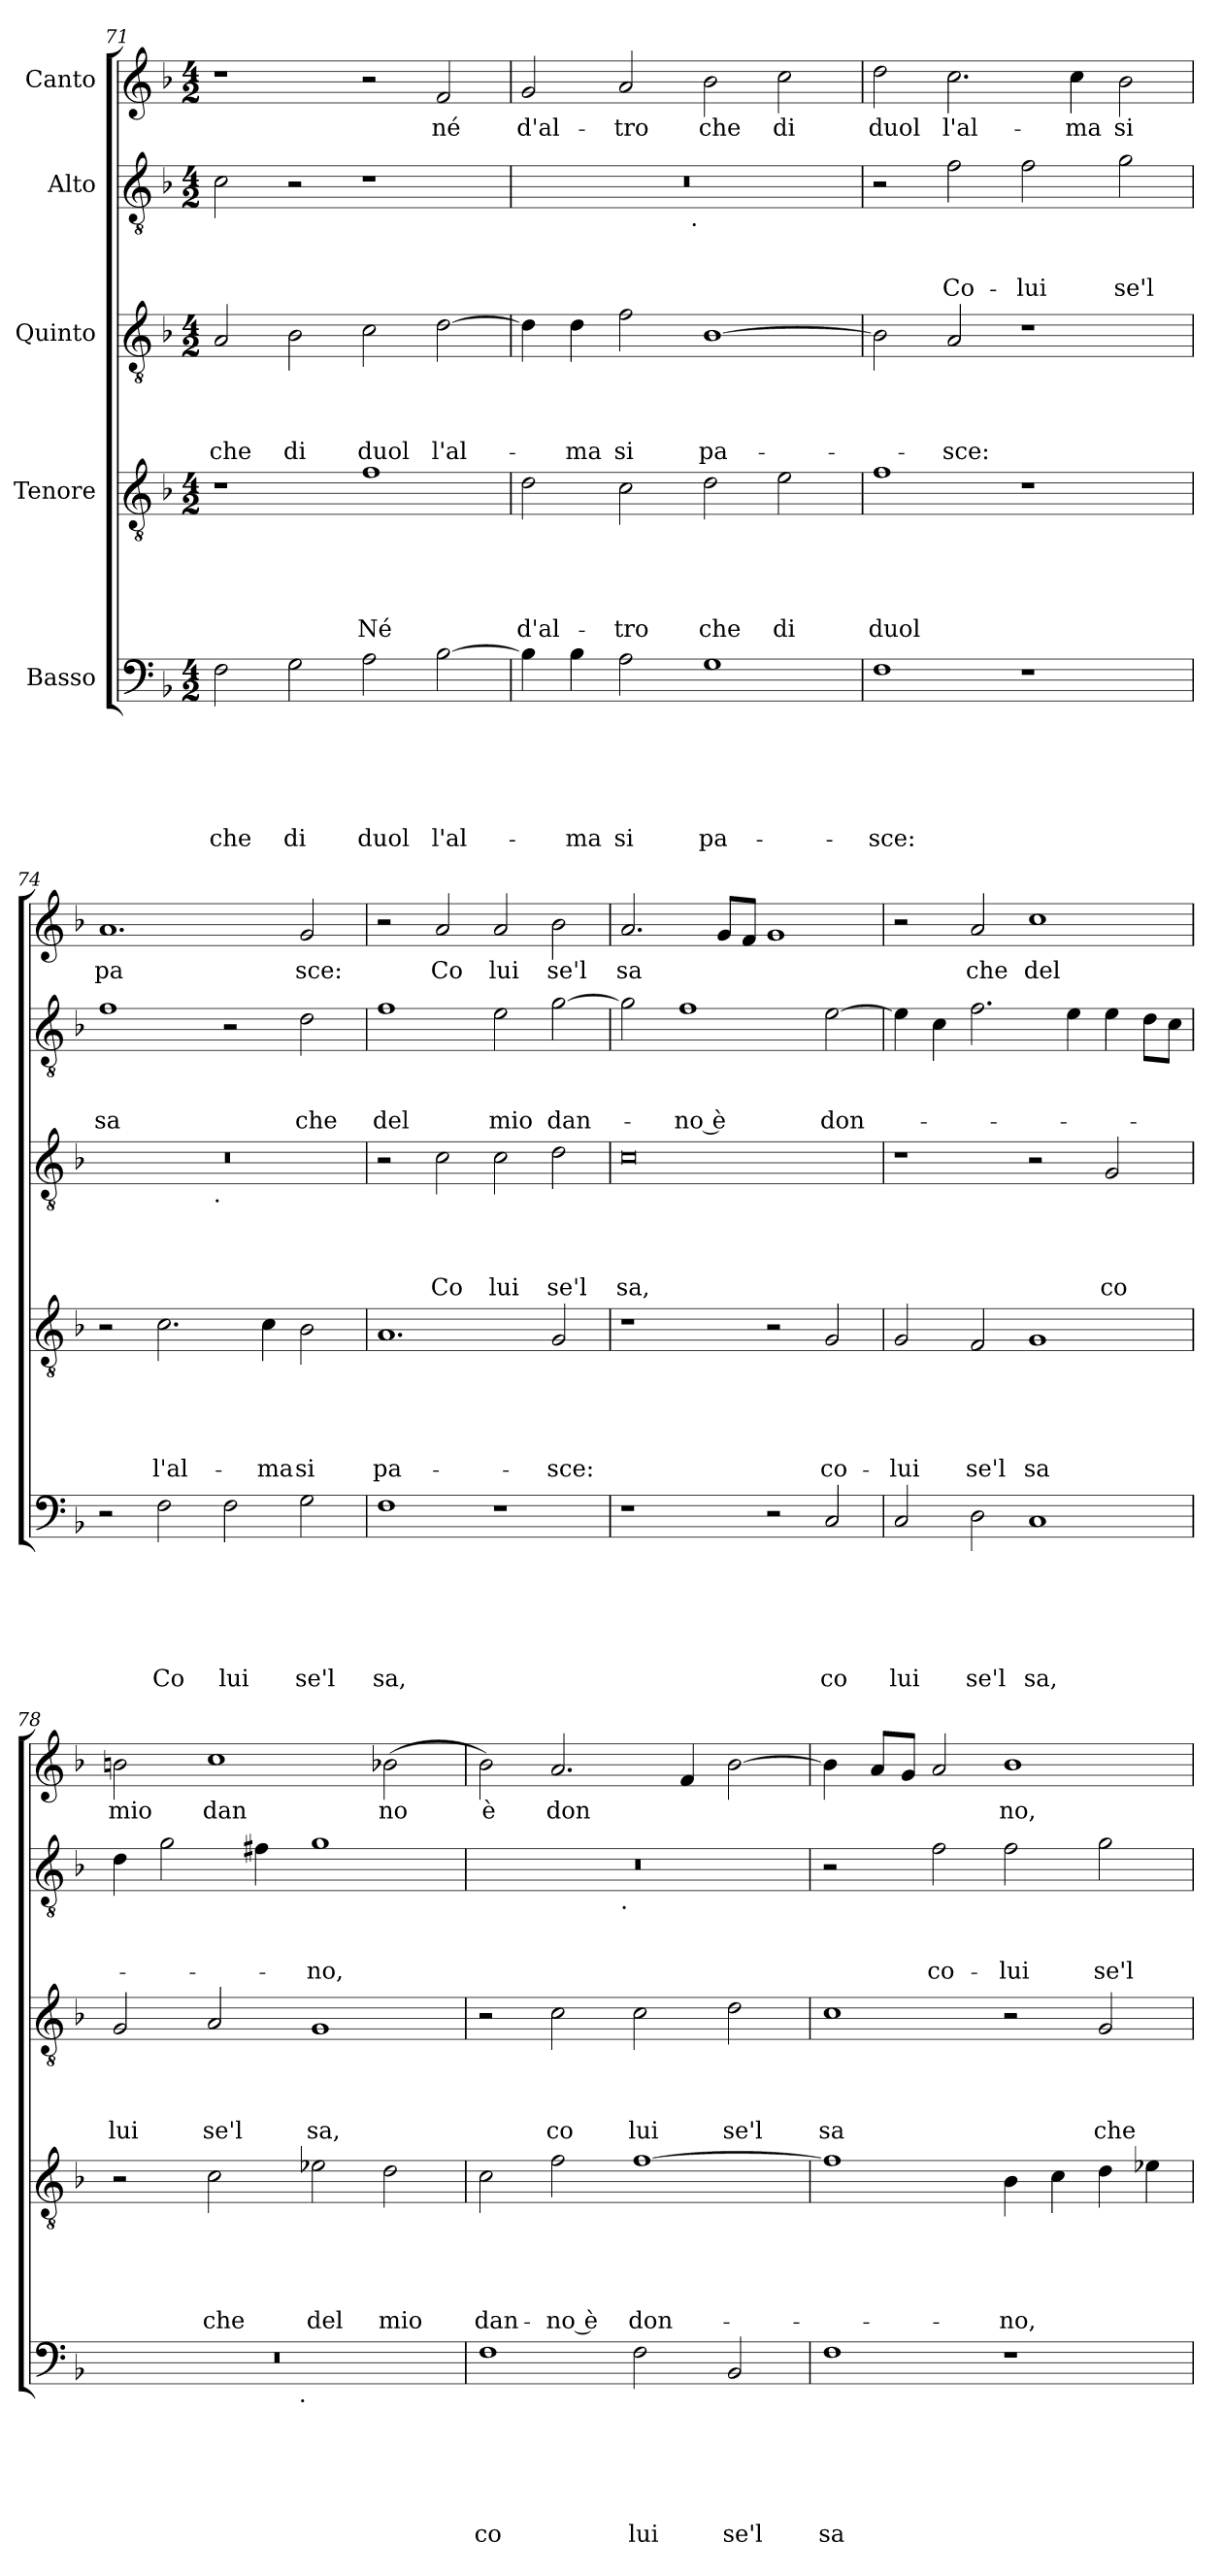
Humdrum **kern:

**kern	**text	**text	**text	**text	**text	**text	**kern	**text	**text	**text	**text	**text	**kern	**text	**text	**text	**text	**kern	**text	**text	**text	**kern	**text
*part5	*part5	*part5	*part5	*part5	*part5	*part5	*part4	*part4	*part4	*part4	*part4	*part4	*part3	*part3	*part3	*part3	*part3	*part2	*part2	*part2	*part2	*part1	*part1
*staff5	*staff5	*staff5	*staff5	*staff5	*staff5	*staff5	*staff4	*staff4	*staff4	*staff4	*staff4	*staff4	*staff3	*staff3	*staff3	*staff3	*staff3	*staff2	*staff2	*staff2	*staff2	*staff1	*staff1
*I"Basso	*	*	*	*	*	*	*I"Tenore	*	*	*	*	*	*I"Quinto	*	*	*	*	*I"Alto	*	*	*	*I"Canto	*
*clefF4	*	*	*	*	*	*	*clefGv2	*	*	*	*	*	*clefGv2	*	*	*	*	*clefGv2	*	*	*	*clefG2	*
*ITrd-3c-5	*	*	*	*	*	*	*ITrd-3c-5	*	*	*	*	*	*ITrd-3c-5	*	*	*	*	*ITrd-3c-5	*	*	*	*	*
*k[b-e-]	*	*	*	*	*	*	*k[b-e-]	*	*	*	*	*	*k[b-e-]	*	*	*	*	*k[b-e-]	*	*	*	*k[b-]	*
*B-:	*	*	*	*	*	*	*B-:	*	*	*	*	*	*B-:	*	*	*	*	*B-:	*	*	*	*F:	*
*M4/2	*	*	*	*	*	*	*M4/2	*	*	*	*	*	*M4/2	*	*	*	*	*M4/2	*	*	*	*M4/2	*
=71	=71	=71	=71	=71	=71	=71	=71	=71	=71	=71	=71	=71	=71	=71	=71	=71	=71	=71	=71	=71	=71	=71	=71
!	!	!	!	!	!	!LO:LY:b	!	!	!	!	!	!	!	!	!	!	!LO:LY:b	!	!	!	!	!	!
2B-\	.	.	.	.	.	che	1r	.	.	.	.	.	2d/	.	.	.	che	2f\	.	.	.	1r	.
!	!	!	!	!	!	!LO:LY:b	!	!	!	!	!	!	!	!	!	!	!LO:LY:b	!	!	!	!	!	!
2c\	.	.	.	.	.	di	.	.	.	.	.	.	2e-\	.	.	.	di	2r	.	.	.	.	.
!	!	!	!	!	!	!LO:LY:b	!	!	!	!	!	!LO:LY:b	!	!	!	!	!LO:LY:b	!	!	!	!	!	!
2d\	.	.	.	.	.	duol	1b-	.	.	.	.	Né	2f\	.	.	.	duol	1r	.	.	.	2r	.
!	!	!	!	!	!	!LO:LY:b	!	!	!	!	!	!	!	!	!	!	!LO:LY:b	!	!	!	!	!	!LO:LY:b
[>2e-\	.	.	.	.	.	l'al-	.	.	.	.	.	.	[>2g\	.	.	.	l'al-	.	.	.	.	2f/	né
=72	=72	=72	=72	=72	=72	=72	=72	=72	=72	=72	=72	=72	=72	=72	=72	=72	=72	=72	=72	=72	=72	=72	=72
!	!	!	!	!	!	!	!	!	!	!	!	!LO:LY:b	!	!	!	!	!	!	!	!	!	!	!LO:LY:b
*	*	*	*	*	*	*	*	*	*	*	*	*	*	*	*	*	*	*^	*	*	*	*	*
4e-\]	.	.	.	.	.	.	2g\	.	.	.	.	d'al-	4g\]	.	.	.	.	0r	2ryy	.	.	.	2g/	d'al-
!	!	!	!	!	!	!LO:LY:b	!	!	!	!	!	!	!	!	!	!	!LO:LY:b	!	!	!	!	!	!	!
4e-\	.	.	.	.	.	-ma	.	.	.	.	.	.	4g\	.	.	.	-ma	.	.	.	.	.	.	.
!	!	!	!	!	!	!LO:LY:b	!	!	!	!	!	!LO:LY:b	!	!	!	!	!LO:LY:b	!	!	!	!	!	!	!LO:LY:b
2d\	.	.	.	.	.	si	2f\	.	.	.	.	-tro	2b-\	.	.	.	si	.	4...ryy	.	.	.	2a/	-tro
!	!	!	!	!	!	!	!	!	!	!	!	!	!	!	!	!	!	!	!LO:TX:b:t=.	!	!	!	!	!
.	.	.	.	.	.	.	.	.	.	.	.	.	.	.	.	.	.	.	1ryy	.	.	.	.	.
!	!	!	!	!	!	!LO:LY:b	!	!	!	!	!	!LO:LY:b	!	!	!	!	!LO:LY:b	!	!	!	!	!	!	!LO:LY:b
1c	.	.	.	.	.	pa-	2g\	.	.	.	.	che	[>1e-	.	.	.	pa-	.	.	.	.	.	2b-\	che
!	!	!	!	!	!	!	!	!	!	!	!	!LO:LY:b	!	!	!	!	!	!	!	!	!	!	!	!LO:LY:b
.	.	.	.	.	.	.	2a\	.	.	.	.	di	.	.	.	.	.	.	.	.	.	.	2cc\	di
.	.	.	.	.	.	.	.	.	.	.	.	.	.	.	.	.	.	.	32ryy	.	.	.	.	.
=73	=73	=73	=73	=73	=73	=73	=73	=73	=73	=73	=73	=73	=73	=73	=73	=73	=73	=73	=73	=73	=73	=73	=73	=73
!	!	!	!	!	!	!LO:LY:b	!	!	!	!	!	!LO:LY:b	!	!	!	!	!	!	!	!	!	!	!	!LO:LY:b
*	*	*	*	*	*	*	*	*	*	*	*	*	*	*	*	*	*	*v	*v	*	*	*	*	*
1B-	.	.	.	.	.	-sce:	1b-	.	.	.	.	duol	2e-\]	.	.	.	.	2r	.	.	.	2dd\	duol
!	!	!	!	!	!	!	!	!	!	!	!	!	!	!	!	!	!LO:LY:b	!	!	!	!LO:LY:b	!	!LO:LY:b
.	.	.	.	.	.	.	.	.	.	.	.	.	2d/	.	.	.	-sce:	2b-\	.	.	Co-	2.cc\	l'al-
!	!	!	!	!	!	!	!	!	!	!	!	!	!	!	!	!	!	!	!	!	!LO:LY:b	!	!
1r	.	.	.	.	.	.	1r	.	.	.	.	.	1r	.	.	.	.	2b-\	.	.	-lui	.	.
!	!	!	!	!	!	!	!	!	!	!	!	!	!	!	!	!	!	!	!	!	!	!	!LO:LY:b
.	.	.	.	.	.	.	.	.	.	.	.	.	.	.	.	.	.	.	.	.	.	4cc\	-ma
!	!	!	!	!	!	!	!	!	!	!	!	!	!	!	!	!	!	!	!	!	!LO:LY:b	!	!LO:LY:b
.	.	.	.	.	.	.	.	.	.	.	.	.	.	.	.	.	.	2cc\	.	.	se'l	2b-\	si
!!LO:LB:g=z
=74	=74	=74	=74	=74	=74	=74	=74	=74	=74	=74	=74	=74	=74	=74	=74	=74	=74	=74	=74	=74	=74	=74	=74
!	!	!	!	!	!	!	!	!	!	!	!	!	!	!	!	!	!	!	!	!	!LO:LY:b	!	!LO:LY:b
*	*	*	*	*	*	*	*	*	*	*	*	*	*^	*	*	*	*	*	*	*	*	*	*
2r	.	.	.	.	.	.	2r	.	.	.	.	.	0r	2ryy	.	.	.	.	1b-	.	.	sa	1.a	pa
!	!	!	!	!	!	!LO:LY:b	!	!	!	!	!	!LO:LY:b	!	!	!	!	!	!	!	!	!	!	!	!
2B-\	.	.	.	.	.	Co	2.f\	.	.	.	.	l'al-	.	4...ryy	.	.	.	.	.	.	.	.	.	.
!	!	!	!	!	!	!	!	!	!	!	!	!	!	!LO:TX:b:t=.	!	!	!	!	!	!	!	!	!	!
.	.	.	.	.	.	.	.	.	.	.	.	.	.	1ryy	.	.	.	.	.	.	.	.	.	.
!	!	!	!	!	!	!LO:LY:b	!	!	!	!	!	!	!	!	!	!	!	!	!	!	!	!	!	!
2B-\	.	.	.	.	.	lui	.	.	.	.	.	.	.	.	.	.	.	.	2r	.	.	.	.	.
!	!	!	!	!	!	!	!	!	!	!	!	!LO:LY:b	!	!	!	!	!	!	!	!	!	!	!	!
.	.	.	.	.	.	.	4f\	.	.	.	.	-ma	.	.	.	.	.	.	.	.	.	.	.	.
!	!	!	!	!	!	!LO:LY:b	!	!	!	!	!	!LO:LY:b	!	!	!	!	!	!	!	!	!	!LO:LY:b	!	!LO:LY:b
2c\	.	.	.	.	.	se'l	2e-\	.	.	.	.	si	.	.	.	.	.	.	2g\	.	.	che	2g/	sce:
.	.	.	.	.	.	.	.	.	.	.	.	.	.	32ryy	.	.	.	.	.	.	.	.	.	.
=75	=75	=75	=75	=75	=75	=75	=75	=75	=75	=75	=75	=75	=75	=75	=75	=75	=75	=75	=75	=75	=75	=75	=75	=75
!	!	!	!	!	!	!LO:LY:b	!	!	!	!	!	!LO:LY:b	!	!	!	!	!	!	!	!	!	!LO:LY:b	!	!
*	*	*	*	*	*	*	*	*	*	*	*	*	*v	*v	*	*	*	*	*	*	*	*	*	*
1B-	.	.	.	.	.	sa,	1.d	.	.	.	.	pa-	2r	.	.	.	.	1b-	.	.	del	2r	.
!	!	!	!	!	!	!	!	!	!	!	!	!	!	!	!	!	!LO:LY:b	!	!	!	!	!	!LO:LY:b
.	.	.	.	.	.	.	.	.	.	.	.	.	2f\	.	.	.	Co	.	.	.	.	2a/	Co
!	!	!	!	!	!	!	!	!	!	!	!	!	!	!	!	!	!LO:LY:b	!	!	!	!LO:LY:b	!	!LO:LY:b
1r	.	.	.	.	.	.	.	.	.	.	.	.	2f\	.	.	.	lui	2a\	.	.	mio	2a/	lui
!	!	!	!	!	!	!	!	!	!	!	!	!LO:LY:b	!	!	!	!	!LO:LY:b	!	!	!	!LO:LY:b	!	!LO:LY:b
.	.	.	.	.	.	.	2c/	.	.	.	.	-sce:	2g\	.	.	.	se'l	[>2cc\	.	.	dan-	2b-\	se'l
=76	=76	=76	=76	=76	=76	=76	=76	=76	=76	=76	=76	=76	=76	=76	=76	=76	=76	=76	=76	=76	=76	=76	=76
!	!	!	!	!	!	!	!	!	!	!	!	!	!	!	!	!	!LO:LY:b	!	!	!	!	!	!LO:LY:b
1r	.	.	.	.	.	.	1r	.	.	.	.	.	0f	.	.	.	sa,	2cc\]	.	.	.	2.a/	sa
!	!	!	!	!	!	!	!	!	!	!	!	!	!	!	!	!	!	!	!	!	!LO:LY:b:rj	!	!
.	.	.	.	.	.	.	.	.	.	.	.	.	.	.	.	.	.	1b-	.	.	-no è	.	.
.	.	.	.	.	.	.	.	.	.	.	.	.	.	.	.	.	.	.	.	.	.	8g/L	.
.	.	.	.	.	.	.	.	.	.	.	.	.	.	.	.	.	.	.	.	.	.	8f/J	.
2r	.	.	.	.	.	.	2r	.	.	.	.	.	.	.	.	.	.	.	.	.	.	1g	.
!	!	!	!	!	!	!LO:LY:b	!	!	!	!	!	!LO:LY:b	!	!	!	!	!	!	!	!	!LO:LY:b	!	!
2F/	.	.	.	.	.	co	2c/	.	.	.	.	co-	.	.	.	.	.	[>2a\	.	.	don-	.	.
=77	=77	=77	=77	=77	=77	=77	=77	=77	=77	=77	=77	=77	=77	=77	=77	=77	=77	=77	=77	=77	=77	=77	=77
!	!	!	!	!	!	!LO:LY:b	!	!	!	!	!	!LO:LY:b	!	!	!	!	!	!	!	!	!	!	!
2F/	.	.	.	.	.	lui	2c/	.	.	.	.	-lui	1r	.	.	.	.	4a\]	.	.	.	2r	.
.	.	.	.	.	.	.	.	.	.	.	.	.	.	.	.	.	.	4f\	.	.	.	.	.
!	!	!	!	!	!	!LO:LY:b	!	!	!	!	!	!LO:LY:b	!	!	!	!	!	!	!	!	!	!	!LO:LY:b
2G\	.	.	.	.	.	se'l	2B-/	.	.	.	.	se'l	.	.	.	.	.	2.b-\	.	.	.	2a/	che
!	!	!	!	!	!	!LO:LY:b	!	!	!	!	!	!LO:LY:b	!	!	!	!	!	!	!	!	!	!	!LO:LY:b
1F	.	.	.	.	.	sa,	1c	.	.	.	.	sa	2r	.	.	.	.	.	.	.	.	1cc	del
.	.	.	.	.	.	.	.	.	.	.	.	.	.	.	.	.	.	4a\	.	.	.	.	.
!	!	!	!	!	!	!	!	!	!	!	!	!	!	!	!	!	!LO:LY:b	!	!	!	!	!	!
.	.	.	.	.	.	.	.	.	.	.	.	.	2c/	.	.	.	co	4a\	.	.	.	.	.
.	.	.	.	.	.	.	.	.	.	.	.	.	.	.	.	.	.	8g\L	.	.	.	.	.
.	.	.	.	.	.	.	.	.	.	.	.	.	.	.	.	.	.	8f\J	.	.	.	.	.
=78	=78	=78	=78	=78	=78	=78	=78	=78	=78	=78	=78	=78	=78	=78	=78	=78	=78	=78	=78	=78	=78	=78	=78
!	!	!	!	!	!	!	!	!	!	!	!	!	!	!	!	!	!LO:LY:b	!	!	!	!	!	!LO:LY:b
*^	*	*	*	*	*	*	*	*	*	*	*	*	*	*	*	*	*	*	*	*	*	*	*
0r	2ryy	.	.	.	.	.	.	2r	.	.	.	.	.	2c/	.	.	.	lui	4g\	.	.	.	2bn\	mio
.	.	.	.	.	.	.	.	.	.	.	.	.	.	.	.	.	.	.	2cc\	.	.	.	.	.
!	!	!	!	!	!	!	!	!	!	!	!	!	!LO:LY:b	!	!	!	!	!LO:LY:b	!	!	!	!	!	!LO:LY:b
.	4...ryy	.	.	.	.	.	.	2f\	.	.	.	.	che	2d/	.	.	.	se'l	.	.	.	.	1cc	dan
.	.	.	.	.	.	.	.	.	.	.	.	.	.	.	.	.	.	.	4bn\	.	.	.	.	.
!	!LO:TX:b:t=.	!	!	!	!	!	!	!	!	!	!	!	!	!	!	!	!	!	!	!	!	!	!	!
.	1ryy	.	.	.	.	.	.	.	.	.	.	.	.	.	.	.	.	.	.	.	.	.	.	.
!	!	!	!	!	!	!	!	!	!	!	!	!	!LO:LY:b	!	!	!	!	!LO:LY:b	!	!	!	!LO:LY:b	!	!
.	.	.	.	.	.	.	.	2a-X\	.	.	.	.	del	1c	.	.	.	sa,	1cc	.	.	-no,	.	.
!	!	!	!	!	!	!	!	!	!	!	!	!	!LO:LY:b	!	!	!	!	!	!	!	!	!	!	!LO:LY:b
.	.	.	.	.	.	.	.	2g\	.	.	.	.	mio	.	.	.	.	.	.	.	.	.	(>2b-X\	no
.	32ryy	.	.	.	.	.	.	.	.	.	.	.	.	.	.	.	.	.	.	.	.	.	.	.
=79	=79	=79	=79	=79	=79	=79	=79	=79	=79	=79	=79	=79	=79	=79	=79	=79	=79	=79	=79	=79	=79	=79	=79	=79
!	!	!	!	!	!	!	!LO:LY:b	!	!	!	!	!	!LO:LY:b	!	!	!	!	!	!	!	!	!	!	!LO:LY:b:rj
*v	*v	*	*	*	*	*	*	*	*	*	*	*	*	*	*	*	*	*	*^	*	*	*	*	*
1B-	.	.	.	.	.	co	2f\	.	.	.	.	dan-	2r	.	.	.	.	0r	2ryy	.	.	.	2b-\)	è
!	!	!	!	!	!	!	!	!	!	!	!	!LO:LY:b:rj	!	!	!	!	!LO:LY:b	!	!	!	!	!	!	!LO:LY:b
.	.	.	.	.	.	.	2b-\	.	.	.	.	-no è	2f\	.	.	.	co	.	4...ryy	.	.	.	2.a/	don
!	!	!	!	!	!	!	!	!	!	!	!	!	!	!	!	!	!	!	!LO:TX:b:t=.	!	!	!	!	!
.	.	.	.	.	.	.	.	.	.	.	.	.	.	.	.	.	.	.	1ryy	.	.	.	.	.
!	!	!	!	!	!	!LO:LY:b	!	!	!	!	!	!LO:LY:b	!	!	!	!	!LO:LY:b	!	!	!	!	!	!	!
2B-\	.	.	.	.	.	lui	[>1b-	.	.	.	.	don-	2f\	.	.	.	lui	.	.	.	.	.	.	.
.	.	.	.	.	.	.	.	.	.	.	.	.	.	.	.	.	.	.	.	.	.	.	4f/	.
!	!	!	!	!	!	!LO:LY:b	!	!	!	!	!	!	!	!	!	!	!LO:LY:b	!	!	!	!	!	!	!
2E-/	.	.	.	.	.	se'l	.	.	.	.	.	.	2g\	.	.	.	se'l	.	.	.	.	.	[>2b-\	.
.	.	.	.	.	.	.	.	.	.	.	.	.	.	.	.	.	.	.	32ryy	.	.	.	.	.
=80	=80	=80	=80	=80	=80	=80	=80	=80	=80	=80	=80	=80	=80	=80	=80	=80	=80	=80	=80	=80	=80	=80	=80	=80
!	!	!	!	!	!	!LO:LY:b	!	!	!	!	!	!	!	!	!	!	!LO:LY:b	!	!	!	!	!	!	!
*	*	*	*	*	*	*	*	*	*	*	*	*	*	*	*	*	*	*v	*v	*	*	*	*	*
1B-	.	.	.	.	.	sa	1b-]	.	.	.	.	.	1f	.	.	.	sa	2r	.	.	.	4b-\]	.
.	.	.	.	.	.	.	.	.	.	.	.	.	.	.	.	.	.	.	.	.	.	8a/L	.
.	.	.	.	.	.	.	.	.	.	.	.	.	.	.	.	.	.	.	.	.	.	8g/J	.
!	!	!	!	!	!	!	!	!	!	!	!	!	!	!	!	!	!	!	!	!	!LO:LY:b	!	!
.	.	.	.	.	.	.	.	.	.	.	.	.	.	.	.	.	.	2b-\	.	.	co-	2a/	.
!	!	!	!	!	!	!	!	!	!	!	!	!LO:LY:b	!	!	!	!	!	!	!	!	!LO:LY:b	!	!LO:LY:b
1r	.	.	.	.	.	.	4e-\	.	.	.	.	-no,	2r	.	.	.	.	2b-\	.	.	-lui	1b-	no,
.	.	.	.	.	.	.	4f\	.	.	.	.	.	.	.	.	.	.	.	.	.	.	.	.
!	!	!	!	!	!	!	!	!	!	!	!	!	!	!	!	!	!LO:LY:b	!	!	!	!LO:LY:b	!	!
.	.	.	.	.	.	.	4g\	.	.	.	.	.	2c/	.	.	.	che	2cc\	.	.	se'l	.	.
.	.	.	.	.	.	.	4a-X\	.	.	.	.	.	.	.	.	.	.	.	.	.	.	.	.
=	=	=	=	=	=	=	=	=	=	=	=	=	=	=	=	=	=	=	=	=	=	=	=
*-	*-	*-	*-	*-	*-	*-	*-	*-	*-	*-	*-	*-	*-	*-	*-	*-	*-	*-	*-	*-	*-	*-	*-
